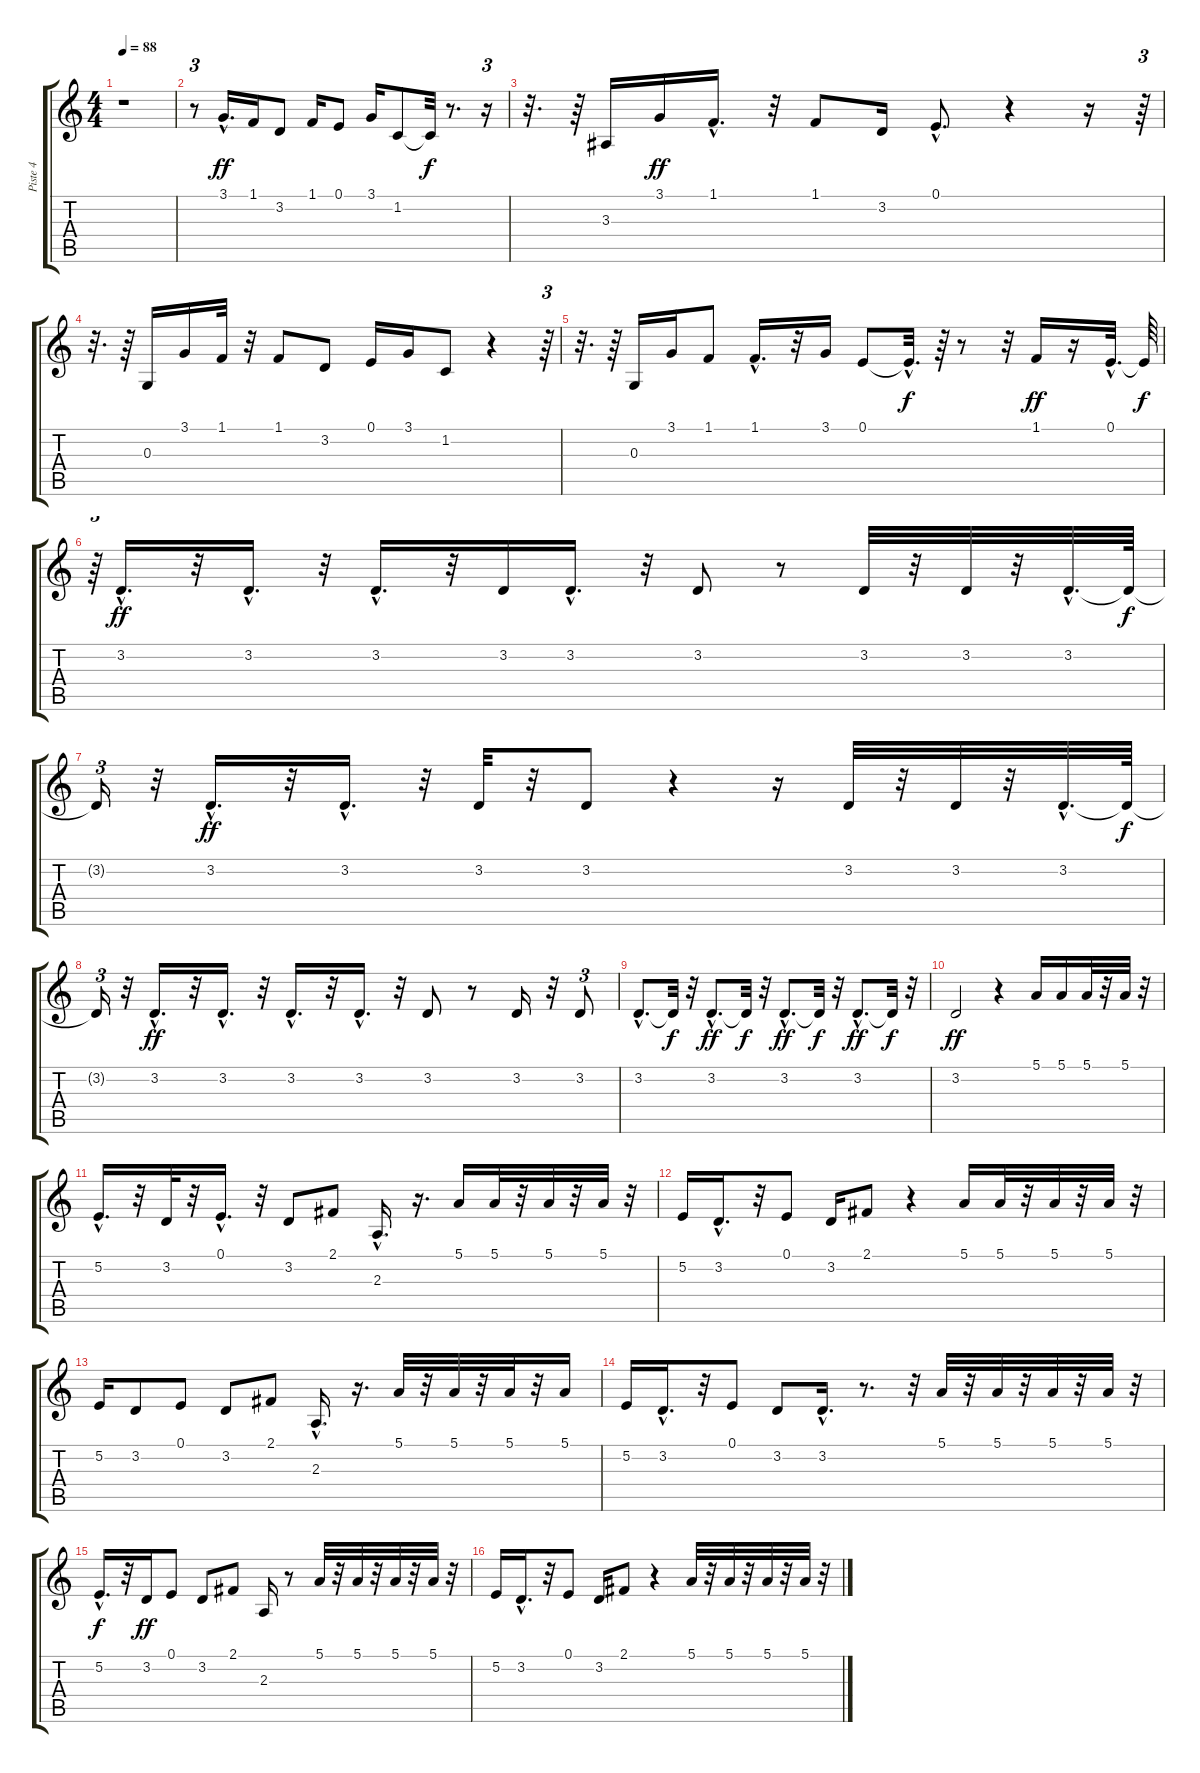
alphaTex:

\track ("Piste 4" "Piste 4") {instrument synthbrass2}
\staff {score tabs}
\tuning (E4 B3 G3 D3 A2 E2) {hide}
\ts (4 4)
\tempo 88
\clef g2
\ks c
r.1{dy f} |
r.8{tu (3 2)} 3.1{hac}.16{d dy ff} 1.1.16 3.2.8 1.1.16 0.1.8 3.1.16 1.2.8 1.2{t}.32{dy f} r.8{d} r.16{tu (3 2)} |
r.32{d} r.64 3.3.16 3.1.16{dy ff} 1.1{hac}.16{d} r.32 1.1.8 3.2.16 0.1{hac}.8{d} r.4 r.16 r.64{tu (3 2)} |
r.32{d} r.64 0.3.16 3.1.16 1.1.32 r.32 1.1.8 3.2.8 0.1.16 3.1.16 1.2.8 r.4 r.64{tu (3 2)} |
r.32{d} r.64 0.3.16 3.1.16 1.1.8 1.1{hac}.16{d} r.32 3.1.16 0.1.8 0.1{hac t}.32{d dy f} r.64 r.8 r.32 1.1.16{dy ff} r.16 0.1{hac}.32{d} 0.1{t}.64{dy f} |
r.64{tu (3 2)} 3.2{hac}.16{d dy ff} r.32 3.2{hac}.16{d} r.32 3.2{hac}.16{d} r.32 3.2.16 3.2{hac}.16{d} r.32 3.2.8 r.8 3.2.32 r.32 3.2.32 r.32 3.2{hac}.32{d} 3.2{t}.64{dy f} |
3.2{t}.16{tu (3 2)} r.32 3.2{hac}.16{d dy ff} r.32 3.2{hac}.16{d} r.32 3.2.32 r.32 3.2.8 r.4 r.16 3.2.32 r.32 3.2.32 r.32 3.2{hac}.32{d} 3.2{t}.64{dy f} |
3.2{t}.16{tu (3 2)} r.32 3.2{hac}.16{d dy ff} r.32 3.2{hac}.16{d} r.32 3.2{hac}.16{d} r.32 3.2{hac}.16{d} r.32 3.2.8 r.8 3.2.16 r.32 3.2.8{tu (3 2)} |
3.2{hac}.8{d} 3.2{t}.32{dy f} r.32 3.2{hac}.8{d dy ff} 3.2{t}.32{dy f} r.32 3.2{hac}.8{d dy ff} 3.2{t}.32{dy f} r.32 3.2{hac}.8{d dy ff} 3.2{t}.32{dy f} r.32 |
3.2.2{dy ff} r.4 5.1.16 5.1.16 5.1.32 r.32 5.1.32 r.32 |
5.2{hac}.16{d} r.32 3.2.32 r.32 0.1{hac}.16{d} r.32 3.2.8 2.1.8 2.3{hac}.16{d} r.16{d} 5.1.16 5.1.32 r.32 5.1.32 r.32 5.1.32 r.32 |
5.2.16 3.2{hac}.16{d} r.32 0.1.8 3.2.16 2.1.8 r.4 5.1.16 5.1.32 r.32 5.1.32 r.32 5.1.32 r.32 |
5.2.16 3.2.8 0.1.8 3.2.8 2.1.8 2.3{hac}.16{d} r.16{d} 5.1.32 r.32 5.1.32 r.32 5.1.32 r.32 5.1.16 |
5.2.16 3.2{hac}.16{d} r.32 0.1.8 3.2.8 3.2{hac}.16{d} r.8{d} r.32 5.1.32 r.32 5.1.32 r.32 5.1.32 r.32 5.1.32 r.32 |
5.2{hac}.16{d dy f} r.32 3.2.16{dy ff} 0.1.8 3.2.8 2.1.8 2.3.16 r.8 5.1.32 r.32 5.1.32 r.32 5.1.32 r.32 5.1.32 r.32 |
5.2.16 3.2{hac}.16{d} r.32 0.1.8 3.2.16 2.1.8 r.4 5.1.32 r.32 5.1.32 r.32 5.1.32 r.32 5.1.32 r.32
